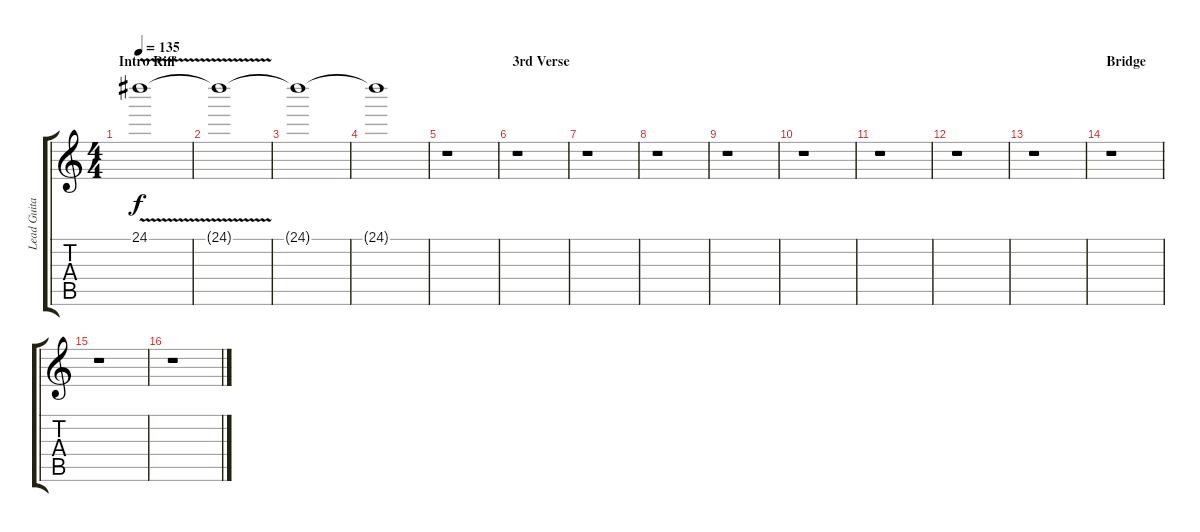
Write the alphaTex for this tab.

\track ("Lead Guitar" "Lead Guita") {instrument distortionguitar}
\staff {score tabs}
\tuning (Eb4 Bb3 Gb3 Db3 Ab2 Eb2) {hide}
\ts (4 4)
\section ("" "Intro Riff")
\tempo 135
\clef g2
\ks c
24.1{v}.1{dy f} |
24.1{t}.1 |
24.1{t}.1{volume 0} |
24.1{t}.1 |
r.1 |
\section ("" "3rd Verse")
r.1 |
r.1 |
r.1 |
r.1 |
r.1 |
r.1 |
r.1 |
r.1 |
\section ("" "Bridge")
r.1 |
r.1 |
r.1
